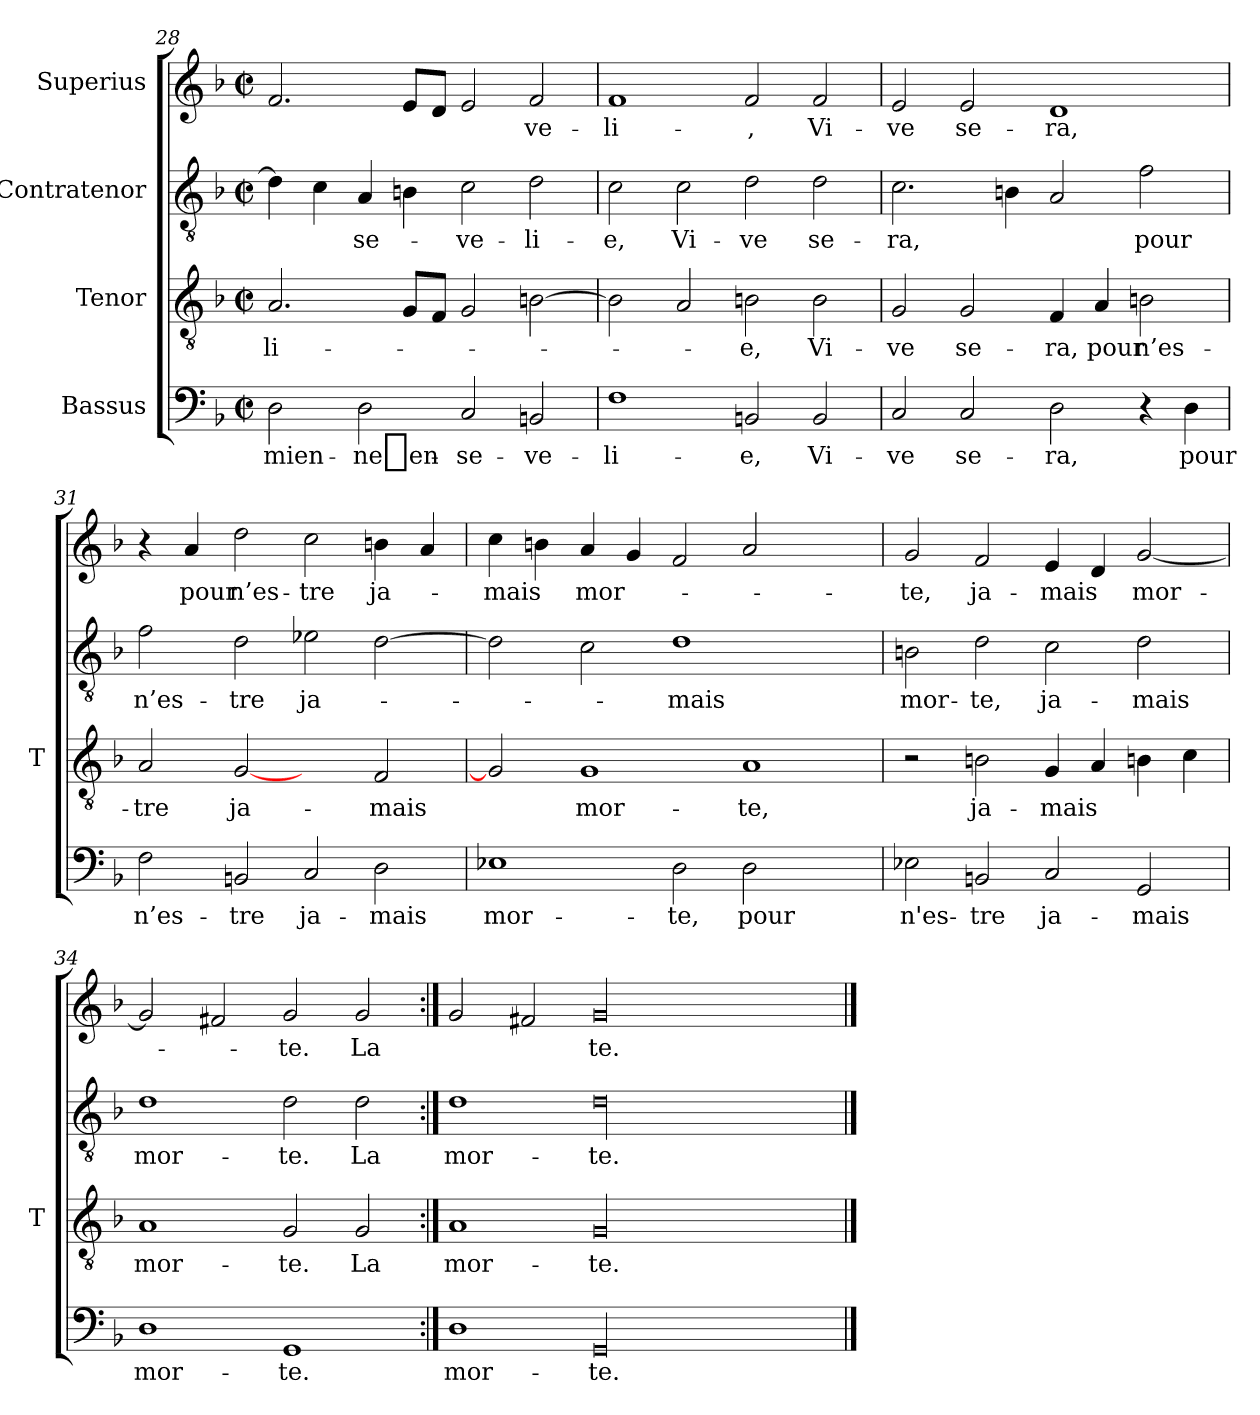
**kern	**text	**kern	**text	**kern	**text	**kern	**text
*part4	*part4	*part3	*part3	*part2	*part2	*part1	*part1
*staff4	*staff4	*staff3	*staff3	*staff2	*staff2	*staff1	*staff1
*I"Bassus	*	*I"Tenor	*	*I"Contratenor	*	*I"Superius	*
*	*	*I'T	*	*	*	*	*
!!LO:PB:g=z
*clefF4	*	*clefGv2	*	*clefGv2	*	*clefG2	*
*k[b-]	*	*k[b-]	*	*k[b-]	*	*k[b-]	*
*F:	*	*F:	*	*F:	*	*F:	*
*M2/2	*	*M2/2	*	*M2/2	*	*M2/2	*
*met(c|)	*	*met(c|)	*	*met(c|)	*	*met(c|)	*
=28	=28	=28	=28	=28	=28	=28	=28
2D	mien-	2.A	li-	4d]	.	2.f	.
.	.	.	.	4c	.	.	.
2D	ne_en-	.	.	4A	se-	.	.
.	.	8GL	.	4B	.	8eL	.
.	.	8FJ	.	.	.	8dJ	.
2C	se-	2G	.	2c	ve-	2e	.
2BB	ve-	[2Bn	.	2d	li-	2f	ve-
=29	=29	=29	=29	=29	=29	=29	=29
1F	li-	2B]	.	2c	-e,	1f	li-
.	.	2A	.	2c	Vi-	.	.
2BB	-e,	2Bn	-e,	2d	-ve	2f	-,
2BB	Vi-	2B	Vi-	2d	se-	2f	Vi-
=30	=30	=30	=30	=30	=30	=30	=30
2C	-ve	2G	-ve	2.c	-ra,	2e	-ve
2C	se-	2G	se-	.	.	2e	se-
.	.	.	.	4B	.	.	.
2D	-ra,	4F	-ra,	2A	.	1d	-ra,
.	.	4A	-pour	.	.	.	.
4r	.	2Bn	n’es-	2f	-pour	.	.
4D	-pour	.	.	.	.	.	.
=31	=31	=31	=31	=31	=31	=31	=31
2F	n’es-	2A	-tre	2f	n’es-	4r	.
.	.	.	.	.	.	4a	-pour
2BB	-tre	[2G	ja-	2d	-tre	2dd	n’es-
2C	ja-	2ryy	.	2e-X	ja-	2cc	-tre
2D	-mais	2F	-mais	[2d	.	4b	ja-
.	.	.	.	.	.	4a	.
!!LO:LB:g=z
=32	=32	=32	=32	=32	=32	=32	=32
1E-X	mor-	2G]	.	2d]	.	4cc	-mais
.	.	.	.	.	.	4b	.
.	.	1G	mor-	2c	.	4a	mor-
.	.	.	.	.	.	4g	.
2D	-te,	.	.	1d	-mais	2f	.
2D	-pour	1A	-te,	.	.	2a	.
2ryy	.	.	.	2ryy	.	2ryy	.
=33	=33	=33	=33	=33	=33	=33	=33
2E-X	n'es-	2r	.	2B	mor-	2g	-te,
2BB	-tre	2Bn	ja-	2d	-te,	2f	ja-
2C	ja-	4G	-mais	2c	ja-	4e	-mais
.	.	4A	.	.	.	4d	.
2GG	-mais	4Bn	.	2d	-mais	[2g	mor-
.	.	4c	.	.	.	.	.
=34	=34	=34	=34	=34	=34	=34	=34
1D	mor-	1A	mor-	1d	mor-	2g]	.
.	.	.	.	.	.	2f#X	.
1GG	-te.	2G	-te.	2d	-te.	2g	-te.
.	.	2G	-La	2d	-La	2g	-La
=35:|!	=35:|!	=35:|!	=35:|!	=35:|!	=35:|!	=35:|!	=35:|!
1D	mor-	1A	mor-	1d	mor-	2g	--
.	.	.	.	.	.	2f#X	.
00GG	-te.	00G	-te.	00d	-te.	00g	-te.
==	==	==	==	==	==	==	==
*-	*-	*-	*-	*-	*-	*-	*-
